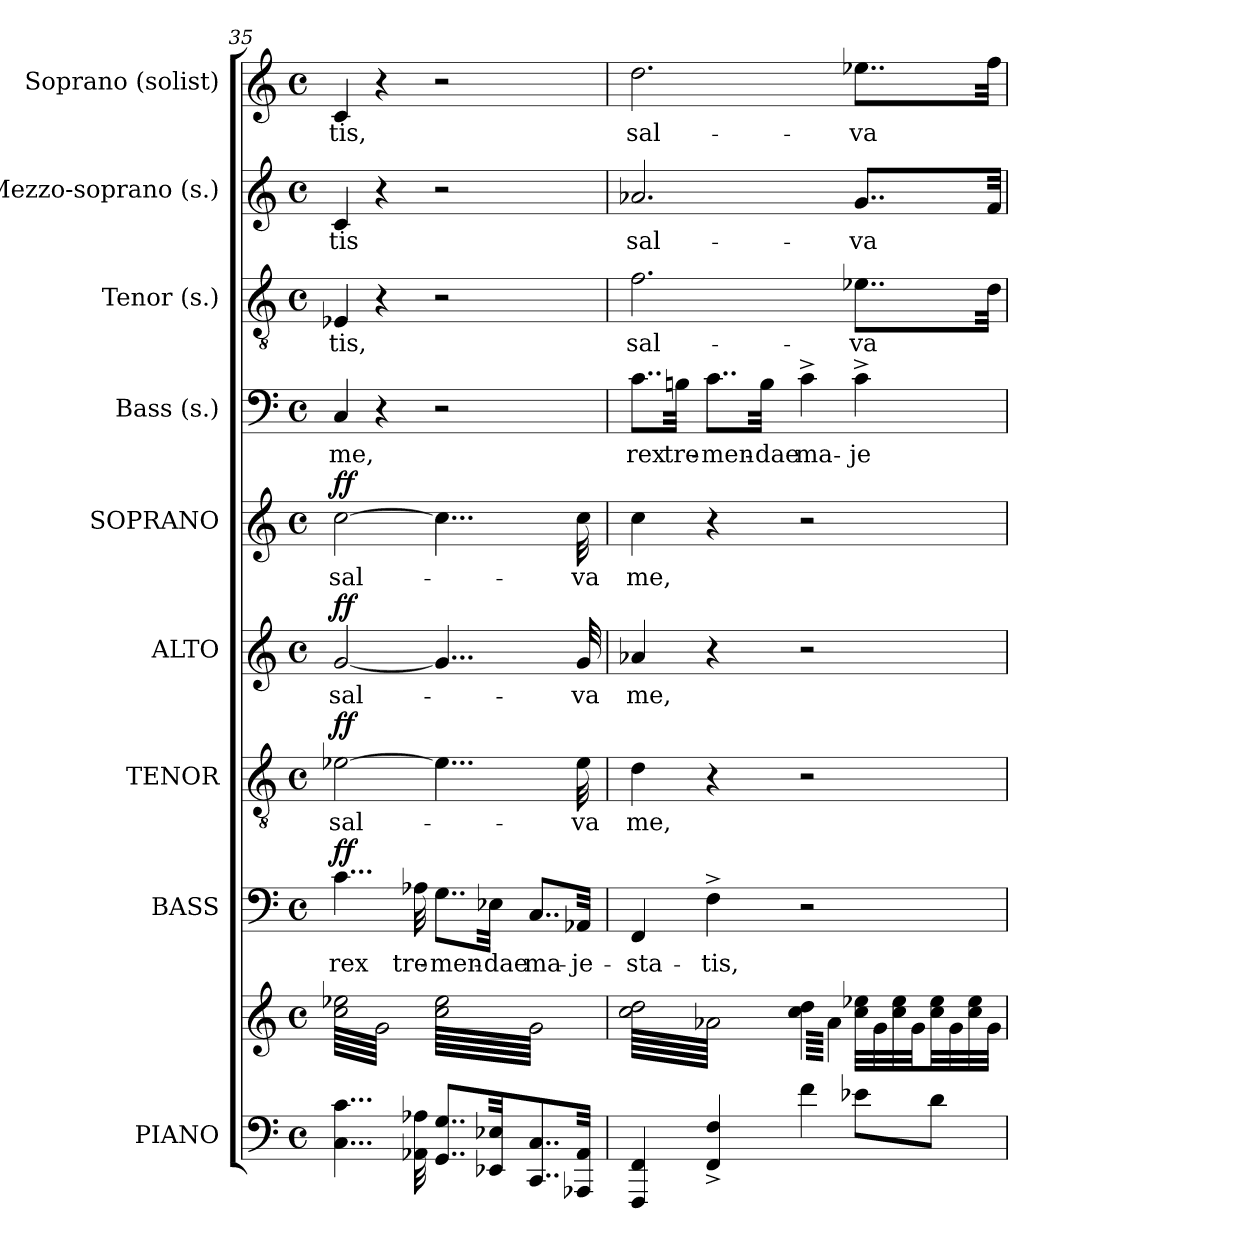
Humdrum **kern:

**kern	**kern	**kern	**text	**dynam	**kern	**text	**dynam	**kern	**text	**dynam	**kern	**text	**dynam	**kern	**text	**kern	**text	**kern	**text	**kern	**text
*part9	*part9	*part8	*part8	*part8	*part7	*part7	*part7	*part6	*part6	*part6	*part5	*part5	*part5	*part4	*part4	*part3	*part3	*part2	*part2	*part1	*part1
*staff10	*staff9	*staff8	*staff8	*staff8	*staff7	*staff7	*staff7	*staff6	*staff6	*staff6	*staff5	*staff5	*staff5	*staff4	*staff4	*staff3	*staff3	*staff2	*staff2	*staff1	*staff1
*I"PIANO	*	*I"BASS	*	*	*I"TENOR	*	*	*I"ALTO	*	*	*I"SOPRANO	*	*	*I"Bass (s.)	*	*I"Tenor (s.)	*	*I"Mezzo-soprano (s.)	*	*I"Soprano (solist)	*
*I'Pno.	*	*I'B.	*	*	*I'T.	*	*	*I'A.	*	*	*I'S.	*	*	*I'B.	*	*I'T.	*	*I'M-S.	*	*I'S.	*
!!LO:PB:g=z
*clefF4	*clefG2	*clefF4	*	*	*clefGv2	*	*	*clefG2	*	*	*clefG2	*	*	*clefF4	*	*clefGv2	*	*clefG2	*	*clefG2	*
*	*	*	*	*	*ITrd7c12	*	*	*	*	*	*	*	*	*	*	*ITrd7c12	*	*	*	*	*
*k[]	*k[]	*k[]	*	*	*k[]	*	*	*k[]	*	*	*k[]	*	*	*k[]	*	*k[]	*	*k[]	*	*k[]	*
*M4/4	*M4/4	*M4/4	*	*	*M4/4	*	*	*M4/4	*	*	*M4/4	*	*	*M4/4	*	*M4/4	*	*M4/4	*	*M4/4	*
*met(c)	*met(c)	*met(c)	*	*	*met(c)	*	*	*met(c)	*	*	*met(c)	*	*	*met(c)	*	*met(c)	*	*met(c)	*	*met(c)	*
=35	=35	=35	=35	=35	=35	=35	=35	=35	=35	=35	=35	=35	=35	=35	=35	=35	=35	=35	=35	=35	=35
!	!	!	!LO:LY:b:color=#000000	!	!	!	!	!	!	!	!	!	!	!	!	!	!	!	!	!	!
!	!	!	!	!	!	!LO:LY:b:color=#000000	!	!	!	!	!	!	!	!	!	!	!	!	!	!	!
!	!	!	!	!	!	!	!	!	!LO:LY:b:color=#000000	!	!	!	!	!	!	!	!	!	!	!	!
!	!	!	!	!	!	!	!	!	!	!	!	!LO:LY:b:color=#000000	!	!	!	!	!	!	!	!	!
!	!	!	!	!	!	!	!	!	!	!	!	!	!	!	!LO:LY:b:color=#000000	!	!	!	!	!	!
!	!	!	!	!	!	!	!	!	!	!	!	!	!	!	!	!	!LO:LY:b:color=#000000	!	!	!	!
!	!	!	!	!	!	!	!	!	!	!	!	!	!	!	!	!	!	!	!LO:LY:b:color=#000000	!	!
!	!	!	!	!	!	!	!	!	!	!	!	!	!	!	!	!	!	!	!	!	!LO:LY:b:color=#000000
*	*tremolo	*	*	*	*	*	*	*	*	*	*	*	*	*	*	*	*	*	*	*	*
4...Ci\ 4...ci	64cci\ 64ee-XiLLLL	4...ci\	rex	ff	[2E-Xi\	sal-	ff	[2gi/	sal-	ff	[2cci\	sal-	ff	4Ci/	-me,	4EE-Xi/	-tis,	4ci/	-tis	4ci/	-tis,
.	64gi\	.	.	.	.	.	.	.	.	.	.	.	.	.	.	.	.	.	.	.	.
.	64cci\ 64ee-Xi	.	.	.	.	.	.	.	.	.	.	.	.	.	.	.	.	.	.	.	.
.	64gi\	.	.	.	.	.	.	.	.	.	.	.	.	.	.	.	.	.	.	.	.
.	64cci\ 64ee-Xi	.	.	.	.	.	.	.	.	.	.	.	.	.	.	.	.	.	.	.	.
.	64gi\	.	.	.	.	.	.	.	.	.	.	.	.	.	.	.	.	.	.	.	.
.	64cci\ 64ee-Xi	.	.	.	.	.	.	.	.	.	.	.	.	.	.	.	.	.	.	.	.
.	64gi\	.	.	.	.	.	.	.	.	.	.	.	.	.	.	.	.	.	.	.	.
.	64cci\ 64ee-Xi	.	.	.	.	.	.	.	.	.	.	.	.	.	.	.	.	.	.	.	.
.	64gi\	.	.	.	.	.	.	.	.	.	.	.	.	.	.	.	.	.	.	.	.
.	64cci\ 64ee-Xi	.	.	.	.	.	.	.	.	.	.	.	.	.	.	.	.	.	.	.	.
.	64gi\	.	.	.	.	.	.	.	.	.	.	.	.	.	.	.	.	.	.	.	.
.	64cci\ 64ee-Xi	.	.	.	.	.	.	.	.	.	.	.	.	.	.	.	.	.	.	.	.
.	64gi\	.	.	.	.	.	.	.	.	.	.	.	.	.	.	.	.	.	.	.	.
.	64cci\ 64ee-Xi	.	.	.	.	.	.	.	.	.	.	.	.	.	.	.	.	.	.	.	.
.	64gi\	.	.	.	.	.	.	.	.	.	.	.	.	.	.	.	.	.	.	.	.
.	64cci\ 64ee-Xi	.	.	.	.	.	.	.	.	.	.	.	.	4r	.	4r	.	4r	.	4r	.
.	64gi\	.	.	.	.	.	.	.	.	.	.	.	.	.	.	.	.	.	.	.	.
.	64cci\ 64ee-Xi	.	.	.	.	.	.	.	.	.	.	.	.	.	.	.	.	.	.	.	.
.	64gi\	.	.	.	.	.	.	.	.	.	.	.	.	.	.	.	.	.	.	.	.
.	64cci\ 64ee-Xi	.	.	.	.	.	.	.	.	.	.	.	.	.	.	.	.	.	.	.	.
.	64gi\	.	.	.	.	.	.	.	.	.	.	.	.	.	.	.	.	.	.	.	.
.	64cci\ 64ee-Xi	.	.	.	.	.	.	.	.	.	.	.	.	.	.	.	.	.	.	.	.
.	64gi\	.	.	.	.	.	.	.	.	.	.	.	.	.	.	.	.	.	.	.	.
.	64cci\ 64ee-Xi	.	.	.	.	.	.	.	.	.	.	.	.	.	.	.	.	.	.	.	.
.	64gi\	.	.	.	.	.	.	.	.	.	.	.	.	.	.	.	.	.	.	.	.
.	64cci\ 64ee-Xi	.	.	.	.	.	.	.	.	.	.	.	.	.	.	.	.	.	.	.	.
.	64gi\	.	.	.	.	.	.	.	.	.	.	.	.	.	.	.	.	.	.	.	.
.	64cci\ 64ee-Xi	.	.	.	.	.	.	.	.	.	.	.	.	.	.	.	.	.	.	.	.
.	64gi\	.	.	.	.	.	.	.	.	.	.	.	.	.	.	.	.	.	.	.	.
!	!	!	!LO:LY:b:color=#000000	!	!	!	!	!	!	!	!	!	!	!	!	!	!	!	!	!	!
32AA-Xi\ 32A-Xi	64cci\ 64ee-Xi	32A-Xi\	tre-	.	.	.	.	.	.	.	.	.	.	.	.	.	.	.	.	.	.
.	64gi\JJJJ	.	.	.	.	.	.	.	.	.	.	.	.	.	.	.	.	.	.	.	.
!	!	!	!LO:LY:b:color=#000000	!	!	!	!	!	!	!	!	!	!	!	!	!	!	!	!	!	!
8..GGi/ 8..GiL	64cci\ 64ee-iLLLL	8..Gi\L	-men-	.	4...E-i\]	.	.	4...gi/]	.	.	4...cci\]	.	.	2r	.	2r	.	2r	.	2r	.
.	64gi\	.	.	.	.	.	.	.	.	.	.	.	.	.	.	.	.	.	.	.	.
.	64cci\ 64ee-i	.	.	.	.	.	.	.	.	.	.	.	.	.	.	.	.	.	.	.	.
.	64gi\	.	.	.	.	.	.	.	.	.	.	.	.	.	.	.	.	.	.	.	.
.	64cci\ 64ee-i	.	.	.	.	.	.	.	.	.	.	.	.	.	.	.	.	.	.	.	.
.	64gi\	.	.	.	.	.	.	.	.	.	.	.	.	.	.	.	.	.	.	.	.
.	64cci\ 64ee-i	.	.	.	.	.	.	.	.	.	.	.	.	.	.	.	.	.	.	.	.
.	64gi\	.	.	.	.	.	.	.	.	.	.	.	.	.	.	.	.	.	.	.	.
.	64cci\ 64ee-i	.	.	.	.	.	.	.	.	.	.	.	.	.	.	.	.	.	.	.	.
.	64gi\	.	.	.	.	.	.	.	.	.	.	.	.	.	.	.	.	.	.	.	.
.	64cci\ 64ee-i	.	.	.	.	.	.	.	.	.	.	.	.	.	.	.	.	.	.	.	.
.	64gi\	.	.	.	.	.	.	.	.	.	.	.	.	.	.	.	.	.	.	.	.
.	64cci\ 64ee-i	.	.	.	.	.	.	.	.	.	.	.	.	.	.	.	.	.	.	.	.
.	64gi\	.	.	.	.	.	.	.	.	.	.	.	.	.	.	.	.	.	.	.	.
!	!	!	!LO:LY:b:color=#000000	!	!	!	!	!	!	!	!	!	!	!	!	!	!	!	!	!	!
32EE-Xi/ 32E-Xikk	64cci\ 64ee-i	32E-Xi\Jkk	-dae	.	.	.	.	.	.	.	.	.	.	.	.	.	.	.	.	.	.
.	64gi\	.	.	.	.	.	.	.	.	.	.	.	.	.	.	.	.	.	.	.	.
!	!	!	!LO:LY:b:color=#000000	!	!	!	!	!	!	!	!	!	!	!	!	!	!	!	!	!	!
8..CCi/ 8..Ci	64cci\ 64ee-i	8..Ci/L	ma-	.	.	.	.	.	.	.	.	.	.	.	.	.	.	.	.	.	.
.	64gi\	.	.	.	.	.	.	.	.	.	.	.	.	.	.	.	.	.	.	.	.
.	64cci\ 64ee-i	.	.	.	.	.	.	.	.	.	.	.	.	.	.	.	.	.	.	.	.
.	64gi\	.	.	.	.	.	.	.	.	.	.	.	.	.	.	.	.	.	.	.	.
.	64cci\ 64ee-i	.	.	.	.	.	.	.	.	.	.	.	.	.	.	.	.	.	.	.	.
.	64gi\	.	.	.	.	.	.	.	.	.	.	.	.	.	.	.	.	.	.	.	.
.	64cci\ 64ee-i	.	.	.	.	.	.	.	.	.	.	.	.	.	.	.	.	.	.	.	.
.	64gi\	.	.	.	.	.	.	.	.	.	.	.	.	.	.	.	.	.	.	.	.
.	64cci\ 64ee-i	.	.	.	.	.	.	.	.	.	.	.	.	.	.	.	.	.	.	.	.
.	64gi\	.	.	.	.	.	.	.	.	.	.	.	.	.	.	.	.	.	.	.	.
.	64cci\ 64ee-i	.	.	.	.	.	.	.	.	.	.	.	.	.	.	.	.	.	.	.	.
.	64gi\	.	.	.	.	.	.	.	.	.	.	.	.	.	.	.	.	.	.	.	.
.	64cci\ 64ee-i	.	.	.	.	.	.	.	.	.	.	.	.	.	.	.	.	.	.	.	.
.	64gi\	.	.	.	.	.	.	.	.	.	.	.	.	.	.	.	.	.	.	.	.
!	!	!	!LO:LY:b:color=#000000	!	!	!	!	!	!	!	!	!	!	!	!	!	!	!	!	!	!
!	!	!	!	!	!	!LO:LY:b:color=#000000	!	!	!	!	!	!	!	!	!	!	!	!	!	!	!
!	!	!	!	!	!	!	!	!	!LO:LY:b:color=#000000	!	!	!	!	!	!	!	!	!	!	!	!
!	!	!	!	!	!	!	!	!	!	!	!	!LO:LY:b:color=#000000	!	!	!	!	!	!	!	!	!
32AAA-Xi/ 32AA-iJkk	64cci\ 64ee-i	32AA-Xi/Jkk	-je-	.	32E-i\	-va	.	32gi/	-va	.	32cci\	-va	.	.	.	.	.	.	.	.	.
.	64gi\JJJJ	.	.	.	.	.	.	.	.	.	.	.	.	.	.	.	.	.	.	.	.
=36	=36	=36	=36	=36	=36	=36	=36	=36	=36	=36	=36	=36	=36	=36	=36	=36	=36	=36	=36	=36	=36
!	!	!	!LO:LY:b:color=#000000	!	!	!	!	!	!	!	!	!	!	!	!	!	!	!	!	!	!
!	!	!	!	!	!	!LO:LY:b:color=#000000	!	!	!	!	!	!	!	!	!	!	!	!	!	!	!
!	!	!	!	!	!	!	!	!	!LO:LY:b:color=#000000	!	!	!	!	!	!	!	!	!	!	!	!
!	!	!	!	!	!	!	!	!	!	!	!	!LO:LY:b:color=#000000	!	!	!	!	!	!	!	!	!
!	!	!	!	!	!	!	!	!	!	!	!	!	!	!	!LO:LY:b:color=#000000	!	!	!	!	!	!
!	!	!	!	!	!	!	!	!	!	!	!	!	!	!	!	!	!LO:LY:b:color=#000000	!	!	!	!
!	!	!	!	!	!	!	!	!	!	!	!	!	!	!	!	!	!	!	!LO:LY:b:color=#000000	!	!
!	!	!	!	!	!	!	!	!	!	!	!	!	!	!	!	!	!	!	!	!	!LO:LY:b:color=#000000
4FFFi/ 4FFi	64cci\ 64ddiLLLL	4FFi/	-sta-	.	4Di\	me,	.	4a-Xi/	me,	.	4cci\	me,	.	8..ci\L	rex	2.Fi\	sal-	2.a-Xi/	sal-	2.ddi\	sal-
.	64a-Xi\	.	.	.	.	.	.	.	.	.	.	.	.	.	.	.	.	.	.	.	.
.	64cci\ 64ddi	.	.	.	.	.	.	.	.	.	.	.	.	.	.	.	.	.	.	.	.
.	64a-Xi\	.	.	.	.	.	.	.	.	.	.	.	.	.	.	.	.	.	.	.	.
.	64cci\ 64ddi	.	.	.	.	.	.	.	.	.	.	.	.	.	.	.	.	.	.	.	.
.	64a-Xi\	.	.	.	.	.	.	.	.	.	.	.	.	.	.	.	.	.	.	.	.
.	64cci\ 64ddi	.	.	.	.	.	.	.	.	.	.	.	.	.	.	.	.	.	.	.	.
.	64a-Xi\	.	.	.	.	.	.	.	.	.	.	.	.	.	.	.	.	.	.	.	.
.	64cci\ 64ddi	.	.	.	.	.	.	.	.	.	.	.	.	.	.	.	.	.	.	.	.
.	64a-Xi\	.	.	.	.	.	.	.	.	.	.	.	.	.	.	.	.	.	.	.	.
.	64cci\ 64ddi	.	.	.	.	.	.	.	.	.	.	.	.	.	.	.	.	.	.	.	.
.	64a-Xi\	.	.	.	.	.	.	.	.	.	.	.	.	.	.	.	.	.	.	.	.
.	64cci\ 64ddi	.	.	.	.	.	.	.	.	.	.	.	.	.	.	.	.	.	.	.	.
.	64a-Xi\	.	.	.	.	.	.	.	.	.	.	.	.	.	.	.	.	.	.	.	.
!	!	!	!	!	!	!	!	!	!	!	!	!	!	!	!LO:LY:b:color=#000000	!	!	!	!	!	!
.	64cci\ 64ddi	.	.	.	.	.	.	.	.	.	.	.	.	32Bni\Jkk	tre-	.	.	.	.	.	.
.	64a-Xi\	.	.	.	.	.	.	.	.	.	.	.	.	.	.	.	.	.	.	.	.
!	!	!	!LO:LY:b:color=#000000	!	!	!	!	!	!	!	!	!	!	!	!	!	!	!	!	!	!
!	!	!	!	!	!	!	!	!	!	!	!	!	!	!	!LO:LY:b:color=#000000	!	!	!	!	!	!
4FFi/^ 4Fi^	64cci\ 64ddi	4F^i\	-tis,	.	4r	.	.	4r	.	.	4r	.	.	8..ci\L	-men-	.	.	.	.	.	.
.	64a-Xi\	.	.	.	.	.	.	.	.	.	.	.	.	.	.	.	.	.	.	.	.
.	64cci\ 64ddi	.	.	.	.	.	.	.	.	.	.	.	.	.	.	.	.	.	.	.	.
.	64a-Xi\	.	.	.	.	.	.	.	.	.	.	.	.	.	.	.	.	.	.	.	.
.	64cci\ 64ddi	.	.	.	.	.	.	.	.	.	.	.	.	.	.	.	.	.	.	.	.
.	64a-Xi\	.	.	.	.	.	.	.	.	.	.	.	.	.	.	.	.	.	.	.	.
.	64cci\ 64ddi	.	.	.	.	.	.	.	.	.	.	.	.	.	.	.	.	.	.	.	.
.	64a-Xi\	.	.	.	.	.	.	.	.	.	.	.	.	.	.	.	.	.	.	.	.
.	64cci\ 64ddi	.	.	.	.	.	.	.	.	.	.	.	.	.	.	.	.	.	.	.	.
.	64a-Xi\	.	.	.	.	.	.	.	.	.	.	.	.	.	.	.	.	.	.	.	.
.	64cci\ 64ddi	.	.	.	.	.	.	.	.	.	.	.	.	.	.	.	.	.	.	.	.
.	64a-Xi\	.	.	.	.	.	.	.	.	.	.	.	.	.	.	.	.	.	.	.	.
.	64cci\ 64ddi	.	.	.	.	.	.	.	.	.	.	.	.	.	.	.	.	.	.	.	.
.	64a-Xi\	.	.	.	.	.	.	.	.	.	.	.	.	.	.	.	.	.	.	.	.
!	!	!	!	!	!	!	!	!	!	!	!	!	!	!	!LO:LY:b:color=#000000	!	!	!	!	!	!
.	64cci\ 64ddi	.	.	.	.	.	.	.	.	.	.	.	.	32Bi\Jkk	-dae	.	.	.	.	.	.
.	64a-Xi\JJJJ	.	.	.	.	.	.	.	.	.	.	.	.	.	.	.	.	.	.	.	.
!	!	!	!	!	!	!	!	!	!	!	!	!	!	!	!LO:LY:b:color=#000000	!	!	!	!	!	!
4fi\	64cci\ 64ddiLLLL	2r	.	.	2r	.	.	2r	.	.	2r	.	.	4c^i\	ma-	.	.	.	.	.	.
.	64a-i\	.	.	.	.	.	.	.	.	.	.	.	.	.	.	.	.	.	.	.	.
.	64cci\ 64ddi	.	.	.	.	.	.	.	.	.	.	.	.	.	.	.	.	.	.	.	.
.	64a-i\	.	.	.	.	.	.	.	.	.	.	.	.	.	.	.	.	.	.	.	.
.	64cci\ 64ddi	.	.	.	.	.	.	.	.	.	.	.	.	.	.	.	.	.	.	.	.
.	64a-i\	.	.	.	.	.	.	.	.	.	.	.	.	.	.	.	.	.	.	.	.
.	64cci\ 64ddi	.	.	.	.	.	.	.	.	.	.	.	.	.	.	.	.	.	.	.	.
.	64a-i\	.	.	.	.	.	.	.	.	.	.	.	.	.	.	.	.	.	.	.	.
.	64cci\ 64ddi	.	.	.	.	.	.	.	.	.	.	.	.	.	.	.	.	.	.	.	.
.	64a-i\	.	.	.	.	.	.	.	.	.	.	.	.	.	.	.	.	.	.	.	.
.	64cci\ 64ddi	.	.	.	.	.	.	.	.	.	.	.	.	.	.	.	.	.	.	.	.
.	64a-i\	.	.	.	.	.	.	.	.	.	.	.	.	.	.	.	.	.	.	.	.
.	64cci\ 64ddi	.	.	.	.	.	.	.	.	.	.	.	.	.	.	.	.	.	.	.	.
.	64a-i\	.	.	.	.	.	.	.	.	.	.	.	.	.	.	.	.	.	.	.	.
.	64cci\ 64ddi	.	.	.	.	.	.	.	.	.	.	.	.	.	.	.	.	.	.	.	.
.	64a-i\JJJJ	.	.	.	.	.	.	.	.	.	.	.	.	.	.	.	.	.	.	.	.
*	*Xtremolo	*	*	*	*	*	*	*	*	*	*	*	*	*	*	*	*	*	*	*	*
!	!	!	!	!	!	!	!	!	!	!	!	!	!	!	!LO:LY:b:color=#000000	!	!	!	!	!	!
!	!	!	!	!	!	!	!	!	!	!	!	!	!	!	!	!	!LO:LY:b:color=#000000	!	!	!	!
!	!	!	!	!	!	!	!	!	!	!	!	!	!	!	!	!	!	!	!LO:LY:b:color=#000000	!	!
!	!	!	!	!	!	!	!	!	!	!	!	!	!	!	!	!	!	!	!	!	!LO:LY:b:color=#000000
8e-Xi\L	32cci\ 32ee-XiLLL	.	.	.	.	.	.	.	.	.	.	.	.	4c^i\	-je-	8..E-Xi\L	-va	8..gi/L	-va	8..ee-Xi\L	-va
.	.	.	.	.	.	.	.	.	.	.	.	.	.	.	.	.	.	.	.	.	.
.	32gi\	.	.	.	.	.	.	.	.	.	.	.	.	.	.	.	.	.	.	.	.
.	.	.	.	.	.	.	.	.	.	.	.	.	.	.	.	.	.	.	.	.	.
.	32cci\ 32ee-i	.	.	.	.	.	.	.	.	.	.	.	.	.	.	.	.	.	.	.	.
.	.	.	.	.	.	.	.	.	.	.	.	.	.	.	.	.	.	.	.	.	.
.	32gi\JJ	.	.	.	.	.	.	.	.	.	.	.	.	.	.	.	.	.	.	.	.
.	.	.	.	.	.	.	.	.	.	.	.	.	.	.	.	.	.	.	.	.	.
8di\J	32cci\ 32ee-iLL	.	.	.	.	.	.	.	.	.	.	.	.	.	.	.	.	.	.	.	.
.	32gi\	.	.	.	.	.	.	.	.	.	.	.	.	.	.	.	.	.	.	.	.
.	32cci\ 32ee-i	.	.	.	.	.	.	.	.	.	.	.	.	.	.	.	.	.	.	.	.
.	32gi\JJJ	.	.	.	.	.	.	.	.	.	.	.	.	.	.	32Di\Jkk	.	32fi/Jkk	.	32ffi\Jkk	.
=	=	=	=	=	=	=	=	=	=	=	=	=	=	=	=	=	=	=	=	=	=
*-	*-	*-	*-	*-	*-	*-	*-	*-	*-	*-	*-	*-	*-	*-	*-	*-	*-	*-	*-	*-	*-
